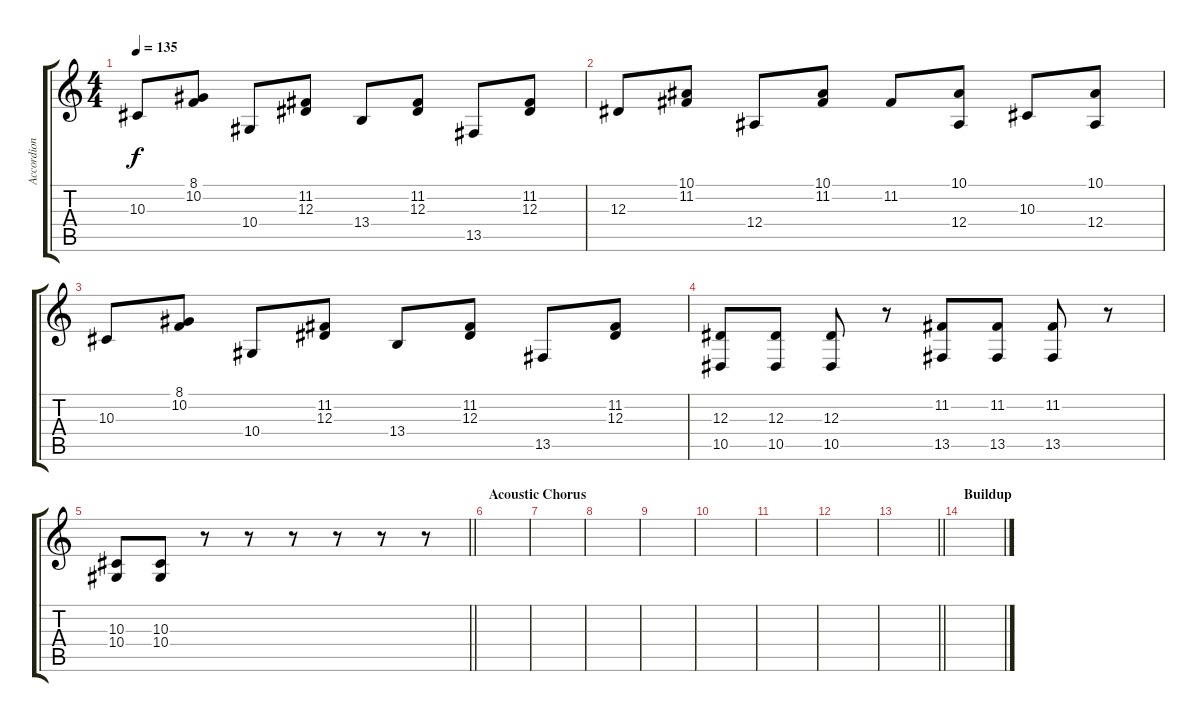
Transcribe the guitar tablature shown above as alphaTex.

\track ("Accordion" "Accordion") {instrument accordion}
\staff {score tabs}
\tuning (C4 G3 Eb3 Bb2 F2 C2) {hide}
\ts (4 4)
\tempo 135
\clef g2
\ks c
10.3.8{dy f} (8.1 10.2).8 10.4.8 (11.2 12.3).8 13.4.8 (11.2 12.3).8 13.5.8 (11.2 12.3).8 |
12.3.8 (10.1 11.2).8 12.4.8 (10.1 11.2).8 11.2.8 (10.1 12.4).8 10.3.8 (10.1 12.4).8 |
10.3.8 (8.1 10.2).8 10.4.8 (11.2 12.3).8 13.4.8 (11.2 12.3).8 13.5.8 (11.2 12.3).8 |
(12.3 10.5).8 (12.3 10.5).8 (12.3 10.5).8 r.8 (11.2 13.5).8 (11.2 13.5).8 (11.2 13.5).8 r.8 |
\barLineRight lightlight
(10.3 10.4).8 (10.3 10.4).8 r.8 r.8 r.8 r.8 r.8 r.8 |
\section ("" "Acoustic Chorus")
|
|
|
|
|
|
|
\barLineRight lightlight
|
\section ("" "Buildup")
